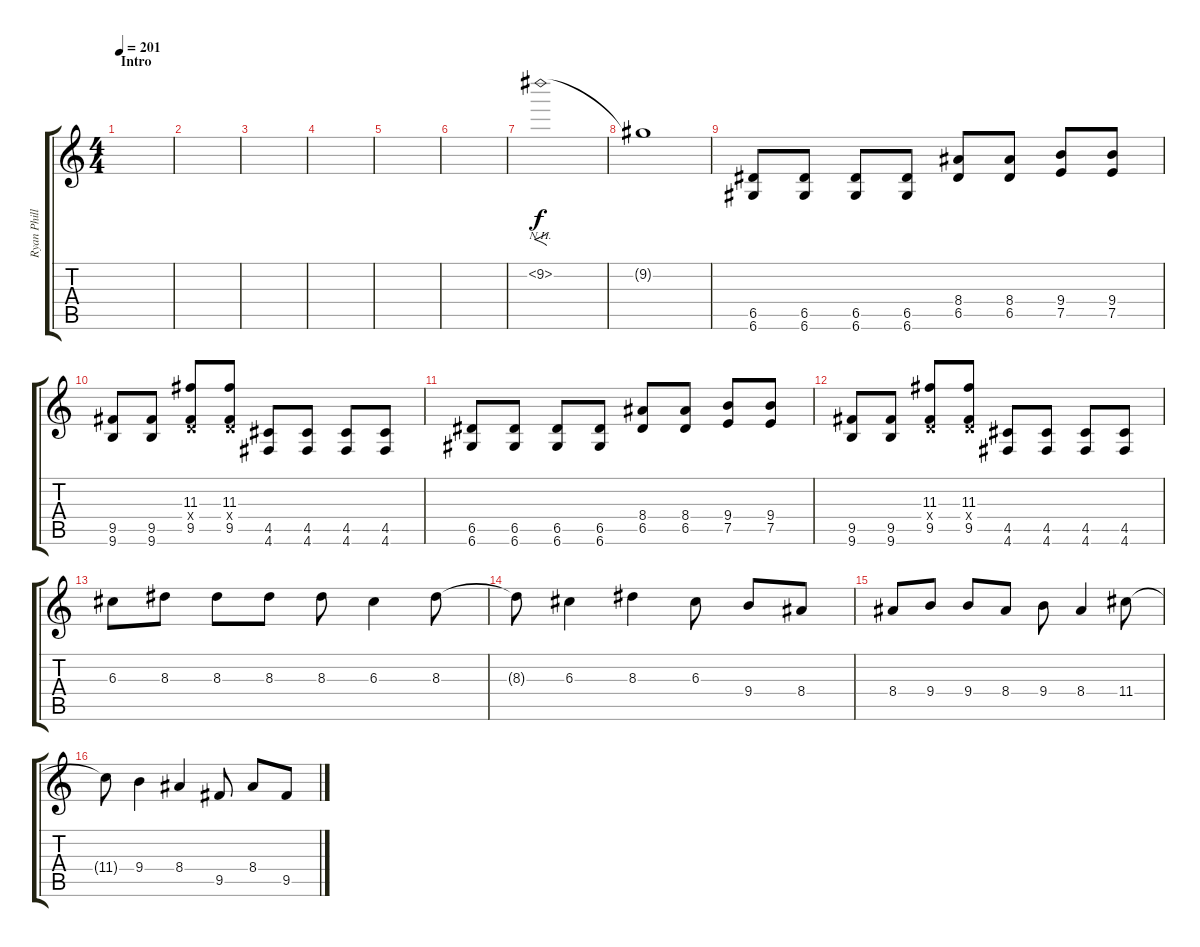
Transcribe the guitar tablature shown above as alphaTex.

\track ("Ryan Phillips" "Ryan Phill") {instrument distortionguitar}
\staff {score tabs}
\tuning (E4 B3 G3 D3 A2 D2) {hide}
\ts (4 4)
\section ("" "Intro")
\tempo 201
\clef g2
\ks c
|
|
|
|
|
|
9.2{nh}.1{f} |
9.2{t}.1 |
(6.5 6.6).8 (6.5 6.6).8 (6.5 6.6).8 (6.5 6.6).8 (8.4 6.5).8 (8.4 6.5).8 (9.4 7.5).8 (9.4 7.5).8 |
(9.5 9.6).8 (9.5 9.6).8 (11.3 0.4{x} 9.5).8 (11.3 0.4{x} 9.5).8 (4.5 4.6).8 (4.5 4.6).8 (4.5 4.6).8 (4.5 4.6).8 |
(6.5 6.6).8 (6.5 6.6).8 (6.5 6.6).8 (6.5 6.6).8 (8.4 6.5).8 (8.4 6.5).8 (9.4 7.5).8 (9.4 7.5).8 |
(9.5 9.6).8 (9.5 9.6).8 (11.3 0.4{x} 9.5).8 (11.3 0.4{x} 9.5).8 (4.5 4.6).8 (4.5 4.6).8 (4.5 4.6).8 (4.5 4.6).8 |
6.3.8{balance 8} 8.3.8 8.3.8 8.3.8 8.3.8 6.3.4 8.3.8 |
8.3{t}.8 6.3.4 8.3.4 6.3.8 9.4.8 8.4.8 |
8.4.8 9.4.8 9.4.8 8.4.8 9.4.8 8.4.4 11.4.8 |
11.4{t}.8 9.4.4 8.4.4 9.5.8 8.4.8 9.5.8
